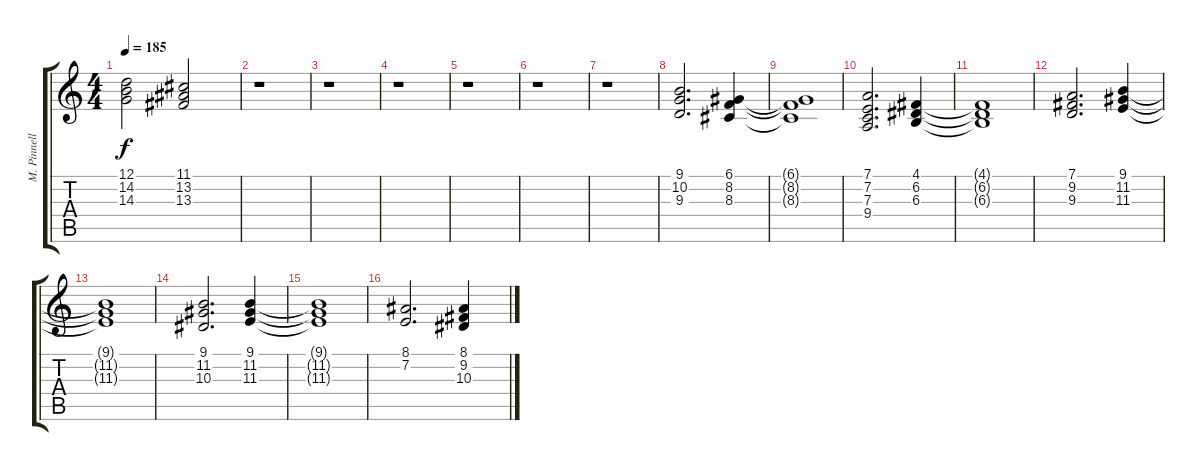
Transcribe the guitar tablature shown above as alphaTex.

\track ("M. Pinnella (Base)" "M. Pinnell") {instrument stringensemble1}
\staff {score tabs}
\tuning (D4 A3 F3 C3 G2 D2) {hide}
\ts (4 4)
\tempo 185
\clef g2
\ks c
(12.1{t} 14.2{t} 14.3{t}).2{dy f} (11.1 13.2 13.3).2 |
r.1 |
r.1 |
r.1 |
r.1 |
r.1 |
r.1 |
(9.1 10.2 9.3).2{d} (6.1 8.2 8.3).4 |
(6.1{t} 8.2{t} 8.3{t}).1 |
(7.1 7.2 7.3 9.4).2{d} (4.1 6.2 6.3).4 |
(4.1{t} 6.2{t} 6.3{t}).1 |
(7.1 9.2 9.3).2{d} (9.1 11.2 11.3).4 |
(9.1{t} 11.2{t} 11.3{t}).1 |
(9.1 11.2 10.3).2{d} (9.1 11.2 11.3).4 |
(9.1{t} 11.2{t} 11.3{t}).1 |
(8.1 7.2).2{d} (8.1 9.2 10.3).4
